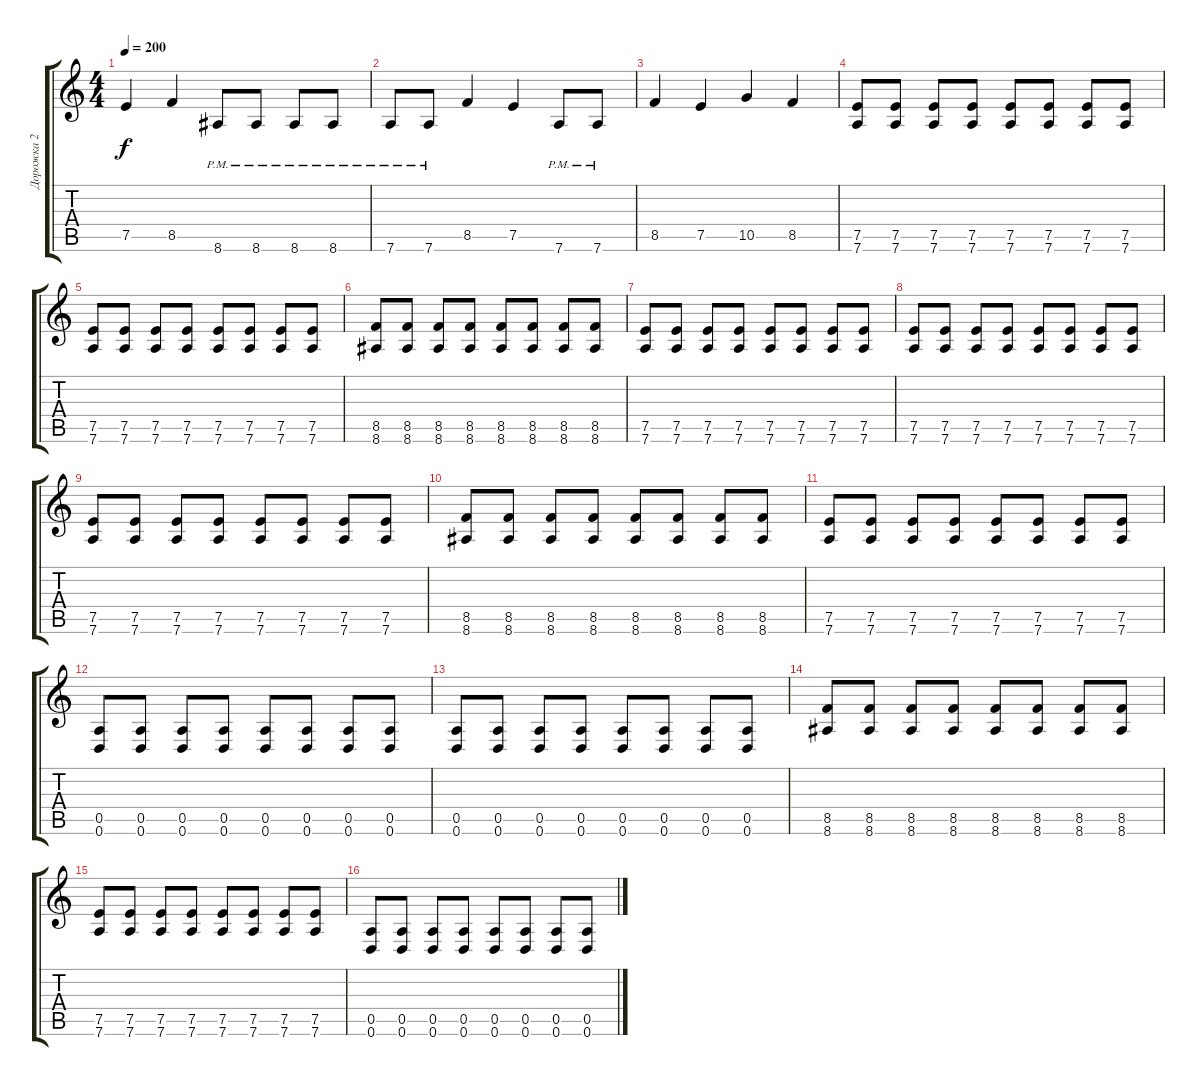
\track ("Дорожка 2" "Дорожка 2") {instrument distortionguitar}
\staff {score tabs}
\tuning (E4 B3 G3 D3 A2 D2) {hide}
\ts (4 4)
\tempo 200
\clef g2
\ks c
7.5.4{dy f} 8.5.4 8.6{pm}.8 8.6{pm}.8 8.6{pm}.8 8.6{pm}.8 |
7.6{pm}.8 7.6{pm}.8 8.5.4 7.5.4 7.6{pm}.8 7.6{pm}.8 |
8.5.4 7.5.4 10.5.4 8.5.4 |
(7.5 7.6).8 (7.5 7.6).8 (7.5 7.6).8 (7.5 7.6).8 (7.5 7.6).8 (7.5 7.6).8 (7.5 7.6).8 (7.5 7.6).8 |
(7.5 7.6).8 (7.5 7.6).8 (7.5 7.6).8 (7.5 7.6).8 (7.5 7.6).8 (7.5 7.6).8 (7.5 7.6).8 (7.5 7.6).8 |
(8.5 8.6).8 (8.5 8.6).8 (8.5 8.6).8 (8.5 8.6).8 (8.5 8.6).8 (8.5 8.6).8 (8.5 8.6).8 (8.5 8.6).8 |
(7.5 7.6).8 (7.5 7.6).8 (7.5 7.6).8 (7.5 7.6).8 (7.5 7.6).8 (7.5 7.6).8 (7.5 7.6).8 (7.5 7.6).8 |
(7.5 7.6).8 (7.5 7.6).8 (7.5 7.6).8 (7.5 7.6).8 (7.5 7.6).8 (7.5 7.6).8 (7.5 7.6).8 (7.5 7.6).8 |
(7.5 7.6).8 (7.5 7.6).8 (7.5 7.6).8 (7.5 7.6).8 (7.5 7.6).8 (7.5 7.6).8 (7.5 7.6).8 (7.5 7.6).8 |
(8.5 8.6).8 (8.5 8.6).8 (8.5 8.6).8 (8.5 8.6).8 (8.5 8.6).8 (8.5 8.6).8 (8.5 8.6).8 (8.5 8.6).8 |
(7.5 7.6).8 (7.5 7.6).8 (7.5 7.6).8 (7.5 7.6).8 (7.5 7.6).8 (7.5 7.6).8 (7.5 7.6).8 (7.5 7.6).8 |
(0.5 0.6).8 (0.5 0.6).8 (0.5 0.6).8 (0.5 0.6).8 (0.5 0.6).8 (0.5 0.6).8 (0.5 0.6).8 (0.5 0.6).8 |
(0.5 0.6).8 (0.5 0.6).8 (0.5 0.6).8 (0.5 0.6).8 (0.5 0.6).8 (0.5 0.6).8 (0.5 0.6).8 (0.5 0.6).8 |
(8.5 8.6).8 (8.5 8.6).8 (8.5 8.6).8 (8.5 8.6).8 (8.5 8.6).8 (8.5 8.6).8 (8.5 8.6).8 (8.5 8.6).8 |
(7.5 7.6).8 (7.5 7.6).8 (7.5 7.6).8 (7.5 7.6).8 (7.5 7.6).8 (7.5 7.6).8 (7.5 7.6).8 (7.5 7.6).8 |
(0.5 0.6).8 (0.5 0.6).8 (0.5 0.6).8 (0.5 0.6).8 (0.5 0.6).8 (0.5 0.6).8 (0.5 0.6).8 (0.5 0.6).8
